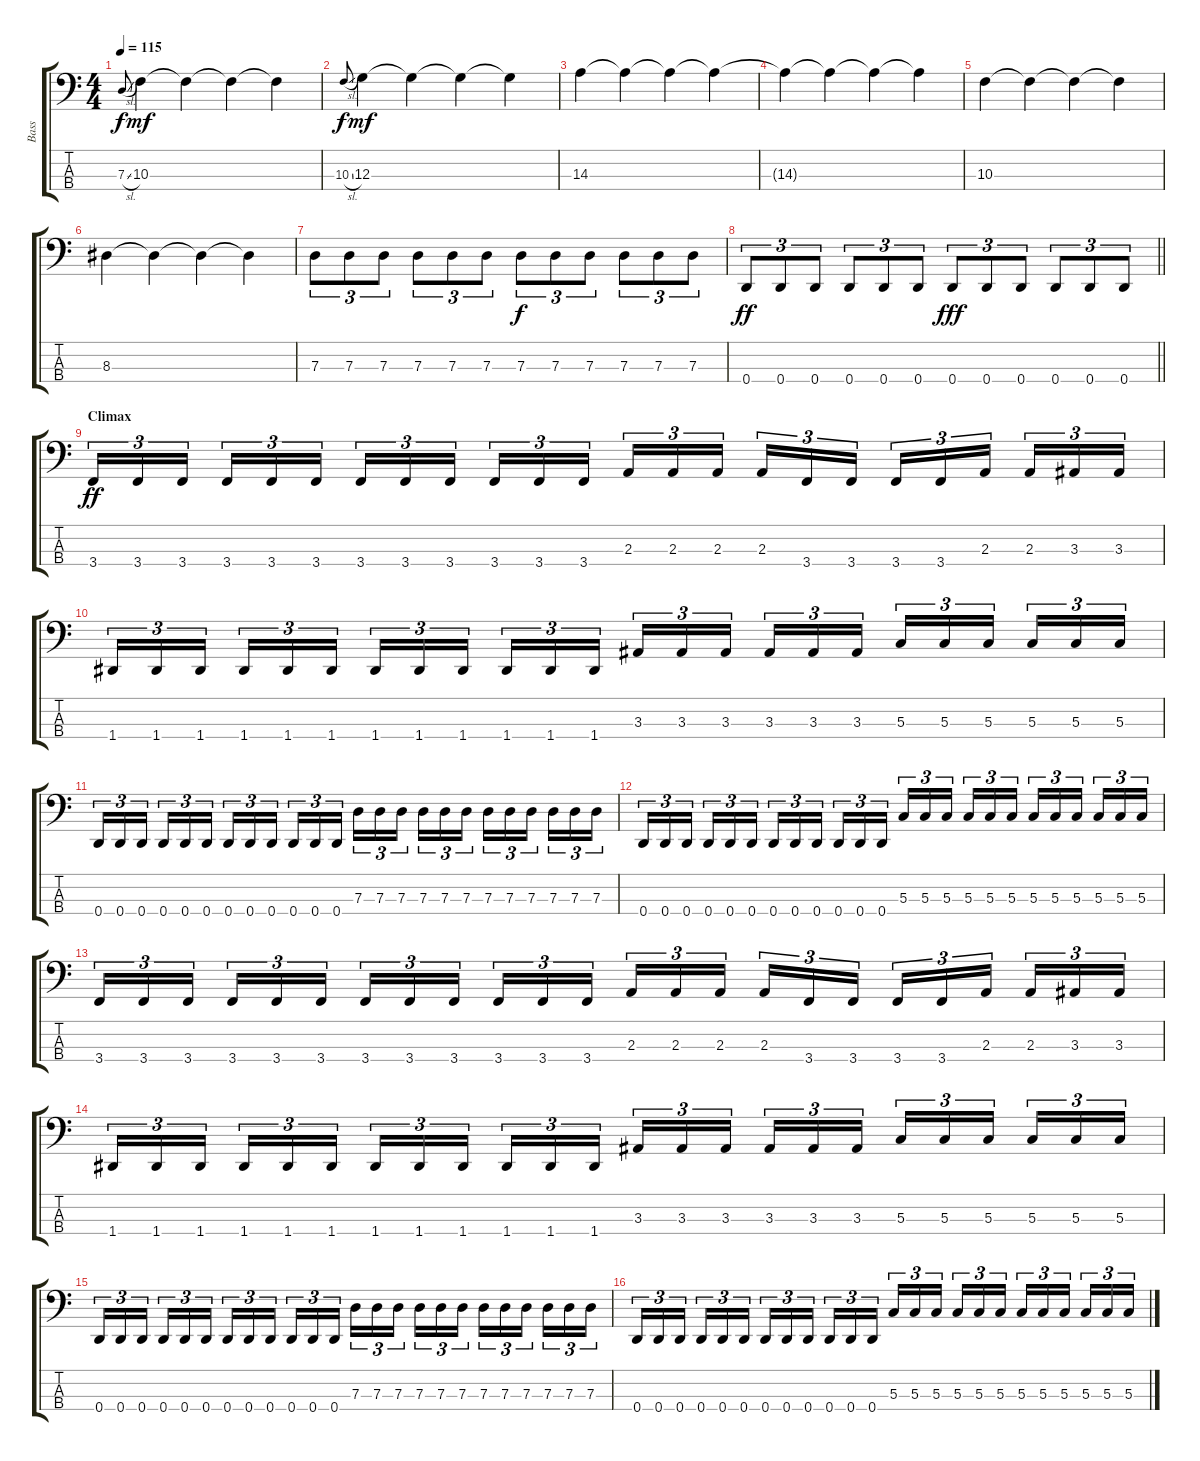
\track ("Bass" "Bass") {instrument electricbassfinger}
\staff {score tabs}
\tuning (F2 C2 G1 D1) {hide}
\ts (4 4)
\tempo 115
\clef f4
\ks c
7.3{sl}.8{gr onbeat dy f} 10.3.4{dy mf} 10.3{t}.4 10.3{t}.4 10.3{t}.4 |
10.3{sl}.8{gr onbeat dy f} 12.3.4{dy mf} 12.3{t}.4 12.3{t}.4 12.3{t}.4 |
14.3.4 14.3{t}.4 14.3{t}.4 14.3{t}.4 |
14.3{t}.4 14.3{t}.4 14.3{t}.4 14.3{t}.4 |
10.3.4 10.3{t}.4 10.3{t}.4 10.3{t}.4 |
8.3.4 8.3{t}.4 8.3{t}.4 8.3{t}.4 |
7.3.8{tu (3 2)} 7.3.8{tu (3 2)} 7.3.8{tu (3 2)} 7.3.8{tu (3 2)} 7.3.8{tu (3 2)} 7.3.8{tu (3 2)} 7.3.8{tu (3 2) dy f} 7.3.8{tu (3 2)} 7.3.8{tu (3 2)} 7.3.8{tu (3 2)} 7.3.8{tu (3 2)} 7.3.8{tu (3 2)} |
\barLineRight lightlight
0.4.8{tu (3 2) dy ff} 0.4.8{tu (3 2)} 0.4.8{tu (3 2)} 0.4.8{tu (3 2)} 0.4.8{tu (3 2)} 0.4.8{tu (3 2)} 0.4.8{tu (3 2) dy fff} 0.4.8{tu (3 2)} 0.4.8{tu (3 2)} 0.4.8{tu (3 2)} 0.4.8{tu (3 2)} 0.4.8{tu (3 2)} |
\section ("" "Climax")
3.4.16{tu (3 2) dy ff} 3.4.16{tu (3 2)} 3.4.16{tu (3 2) beam splitsecondary} 3.4.16{tu (3 2)} 3.4.16{tu (3 2)} 3.4.16{tu (3 2)} 3.4.16{tu (3 2)} 3.4.16{tu (3 2)} 3.4.16{tu (3 2) beam splitsecondary} 3.4.16{tu (3 2)} 3.4.16{tu (3 2)} 3.4.16{tu (3 2)} 2.3.16{tu (3 2)} 2.3.16{tu (3 2)} 2.3.16{tu (3 2) beam splitsecondary} 2.3.16{tu (3 2)} 3.4.16{tu (3 2)} 3.4.16{tu (3 2)} 3.4.16{tu (3 2)} 3.4.16{tu (3 2)} 2.3.16{tu (3 2) beam splitsecondary} 2.3.16{tu (3 2)} 3.3.16{tu (3 2)} 3.3.16{tu (3 2)} |
1.4.16{tu (3 2)} 1.4.16{tu (3 2)} 1.4.16{tu (3 2) beam splitsecondary} 1.4.16{tu (3 2)} 1.4.16{tu (3 2)} 1.4.16{tu (3 2)} 1.4.16{tu (3 2)} 1.4.16{tu (3 2)} 1.4.16{tu (3 2) beam splitsecondary} 1.4.16{tu (3 2)} 1.4.16{tu (3 2)} 1.4.16{tu (3 2)} 3.3.16{tu (3 2)} 3.3.16{tu (3 2)} 3.3.16{tu (3 2) beam splitsecondary} 3.3.16{tu (3 2)} 3.3.16{tu (3 2)} 3.3.16{tu (3 2)} 5.3.16{tu (3 2)} 5.3.16{tu (3 2)} 5.3.16{tu (3 2) beam splitsecondary} 5.3.16{tu (3 2)} 5.3.16{tu (3 2)} 5.3.16{tu (3 2)} |
0.4.16{tu (3 2)} 0.4.16{tu (3 2)} 0.4.16{tu (3 2) beam splitsecondary} 0.4.16{tu (3 2)} 0.4.16{tu (3 2)} 0.4.16{tu (3 2)} 0.4.16{tu (3 2)} 0.4.16{tu (3 2)} 0.4.16{tu (3 2) beam splitsecondary} 0.4.16{tu (3 2)} 0.4.16{tu (3 2)} 0.4.16{tu (3 2)} 7.3.16{tu (3 2)} 7.3.16{tu (3 2)} 7.3.16{tu (3 2) beam splitsecondary} 7.3.16{tu (3 2)} 7.3.16{tu (3 2)} 7.3.16{tu (3 2)} 7.3.16{tu (3 2)} 7.3.16{tu (3 2)} 7.3.16{tu (3 2) beam splitsecondary} 7.3.16{tu (3 2)} 7.3.16{tu (3 2)} 7.3.16{tu (3 2)} |
0.4.16{tu (3 2)} 0.4.16{tu (3 2)} 0.4.16{tu (3 2) beam splitsecondary} 0.4.16{tu (3 2)} 0.4.16{tu (3 2)} 0.4.16{tu (3 2)} 0.4.16{tu (3 2)} 0.4.16{tu (3 2)} 0.4.16{tu (3 2) beam splitsecondary} 0.4.16{tu (3 2)} 0.4.16{tu (3 2)} 0.4.16{tu (3 2)} 5.3.16{tu (3 2)} 5.3.16{tu (3 2)} 5.3.16{tu (3 2) beam splitsecondary} 5.3.16{tu (3 2)} 5.3.16{tu (3 2)} 5.3.16{tu (3 2)} 5.3.16{tu (3 2)} 5.3.16{tu (3 2)} 5.3.16{tu (3 2) beam splitsecondary} 5.3.16{tu (3 2)} 5.3.16{tu (3 2)} 5.3.16{tu (3 2)} |
3.4.16{tu (3 2)} 3.4.16{tu (3 2)} 3.4.16{tu (3 2) beam splitsecondary} 3.4.16{tu (3 2)} 3.4.16{tu (3 2)} 3.4.16{tu (3 2)} 3.4.16{tu (3 2)} 3.4.16{tu (3 2)} 3.4.16{tu (3 2) beam splitsecondary} 3.4.16{tu (3 2)} 3.4.16{tu (3 2)} 3.4.16{tu (3 2)} 2.3.16{tu (3 2)} 2.3.16{tu (3 2)} 2.3.16{tu (3 2) beam splitsecondary} 2.3.16{tu (3 2)} 3.4.16{tu (3 2)} 3.4.16{tu (3 2)} 3.4.16{tu (3 2)} 3.4.16{tu (3 2)} 2.3.16{tu (3 2) beam splitsecondary} 2.3.16{tu (3 2)} 3.3.16{tu (3 2)} 3.3.16{tu (3 2)} |
1.4.16{tu (3 2)} 1.4.16{tu (3 2)} 1.4.16{tu (3 2) beam splitsecondary} 1.4.16{tu (3 2)} 1.4.16{tu (3 2)} 1.4.16{tu (3 2)} 1.4.16{tu (3 2)} 1.4.16{tu (3 2)} 1.4.16{tu (3 2) beam splitsecondary} 1.4.16{tu (3 2)} 1.4.16{tu (3 2)} 1.4.16{tu (3 2)} 3.3.16{tu (3 2)} 3.3.16{tu (3 2)} 3.3.16{tu (3 2) beam splitsecondary} 3.3.16{tu (3 2)} 3.3.16{tu (3 2)} 3.3.16{tu (3 2)} 5.3.16{tu (3 2)} 5.3.16{tu (3 2)} 5.3.16{tu (3 2) beam splitsecondary} 5.3.16{tu (3 2)} 5.3.16{tu (3 2)} 5.3.16{tu (3 2)} |
0.4.16{tu (3 2)} 0.4.16{tu (3 2)} 0.4.16{tu (3 2) beam splitsecondary} 0.4.16{tu (3 2)} 0.4.16{tu (3 2)} 0.4.16{tu (3 2)} 0.4.16{tu (3 2)} 0.4.16{tu (3 2)} 0.4.16{tu (3 2) beam splitsecondary} 0.4.16{tu (3 2)} 0.4.16{tu (3 2)} 0.4.16{tu (3 2)} 7.3.16{tu (3 2)} 7.3.16{tu (3 2)} 7.3.16{tu (3 2) beam splitsecondary} 7.3.16{tu (3 2)} 7.3.16{tu (3 2)} 7.3.16{tu (3 2)} 7.3.16{tu (3 2)} 7.3.16{tu (3 2)} 7.3.16{tu (3 2) beam splitsecondary} 7.3.16{tu (3 2)} 7.3.16{tu (3 2)} 7.3.16{tu (3 2)} |
0.4.16{tu (3 2)} 0.4.16{tu (3 2)} 0.4.16{tu (3 2) beam splitsecondary} 0.4.16{tu (3 2)} 0.4.16{tu (3 2)} 0.4.16{tu (3 2)} 0.4.16{tu (3 2)} 0.4.16{tu (3 2)} 0.4.16{tu (3 2) beam splitsecondary} 0.4.16{tu (3 2)} 0.4.16{tu (3 2)} 0.4.16{tu (3 2)} 5.3.16{tu (3 2)} 5.3.16{tu (3 2)} 5.3.16{tu (3 2) beam splitsecondary} 5.3.16{tu (3 2)} 5.3.16{tu (3 2)} 5.3.16{tu (3 2)} 5.3.16{tu (3 2)} 5.3.16{tu (3 2)} 5.3.16{tu (3 2) beam splitsecondary} 5.3.16{tu (3 2)} 5.3.16{tu (3 2)} 5.3.16{tu (3 2)}
